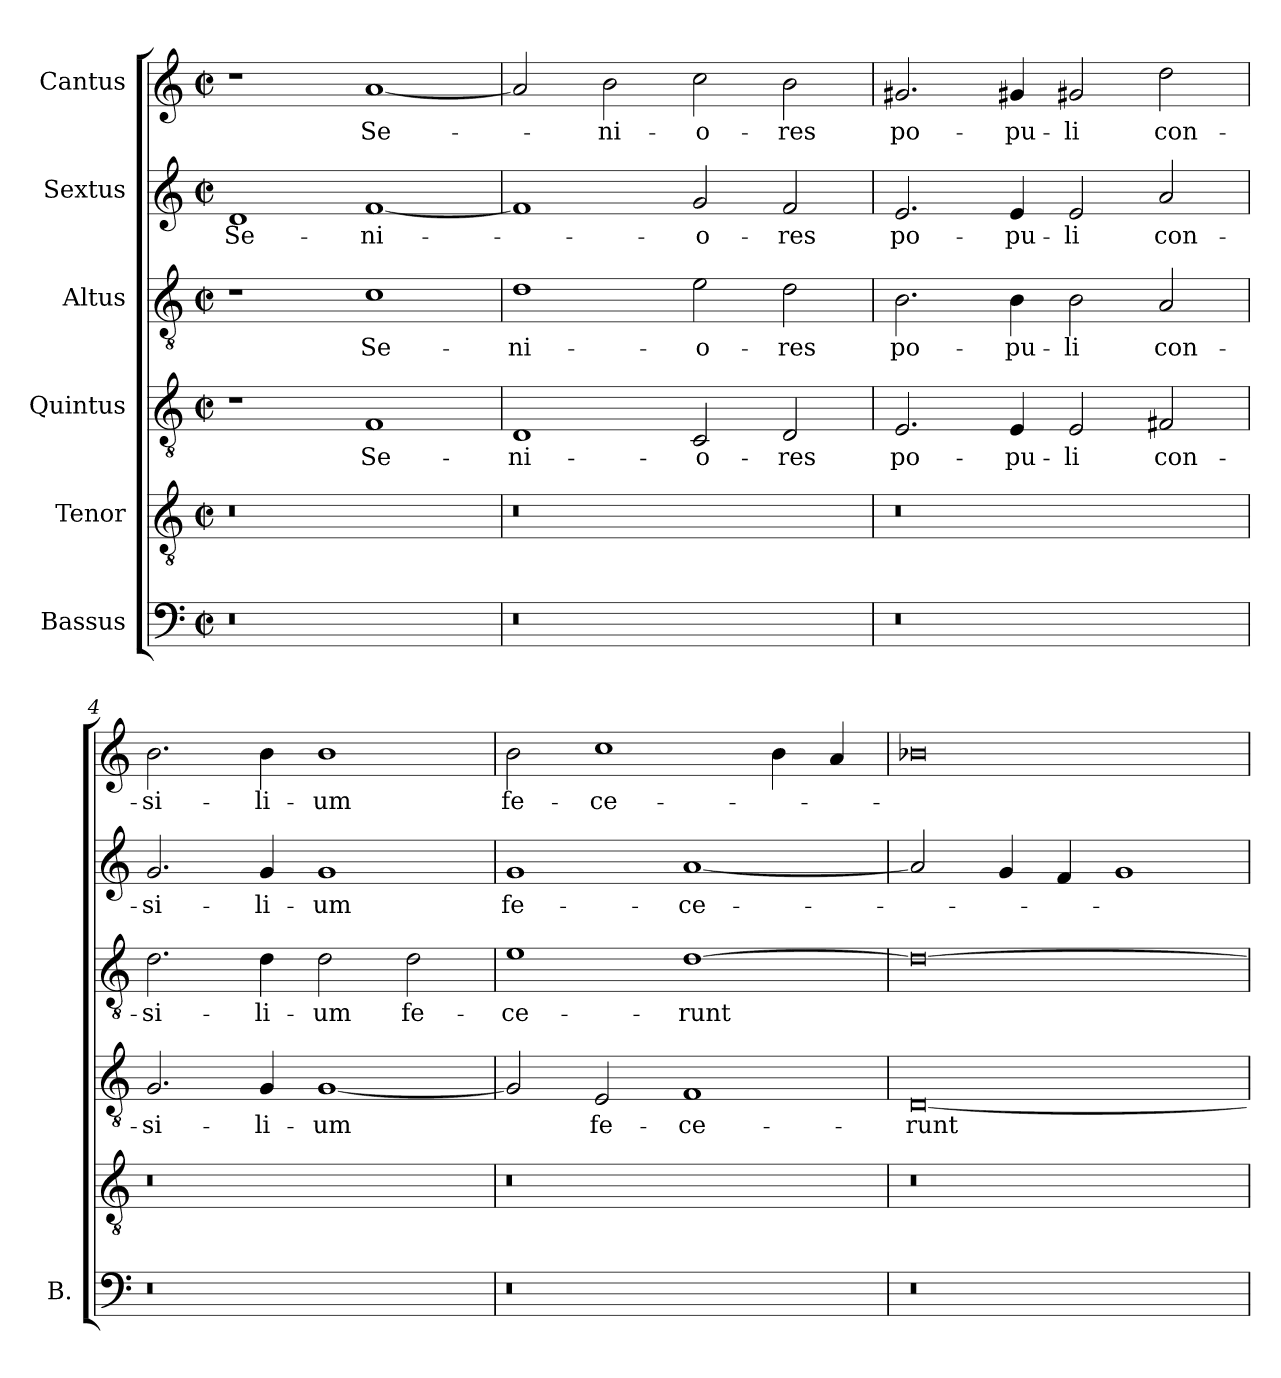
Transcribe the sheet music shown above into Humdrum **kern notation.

**kern	**kern	**kern	**text	**kern	**text	**kern	**text	**kern	**text
*part6	*part5	*part4	*part4	*part3	*part3	*part2	*part2	*part1	*part1
*staff6	*staff5	*staff4	*staff4	*staff3	*staff3	*staff2	*staff2	*staff1	*staff1
*I"Bassus	*I"Tenor	*I"Quintus	*	*I"Altus	*	*I"Sextus	*	*I"Cantus	*
*I'B.	*	*	*	*	*	*	*	*	*
*clefF4	*clefGv2	*clefGv2	*	*clefGv2	*	*clefG2	*	*clefG2	*
*k[]	*k[]	*k[]	*	*k[]	*	*k[]	*	*k[]	*
*C:	*C:	*C:	*	*C:	*	*C:	*	*C:	*
*M2/2	*M2/2	*M2/2	*	*M2/2	*	*M2/2	*	*M2/2	*
*met(c|)	*met(c|)	*met(c|)	*	*met(c|)	*	*met(c|)	*	*met(c|)	*
=1	=1	=1	=1	=1	=1	=1	=1	=1	=1
!LO:N:vis=0	!LO:N:vis=0	!	!	!	!	!	!	!	!
1r	1r	1r	.	1r	.	1d/	Se-	1r	.
1ryy	1ryy	1F/	Se-	1c\	Se-	[1f/	-ni-	[1a/	Se-
=2	=2	=2	=2	=2	=2	=2	=2	=2	=2
!LO:N:vis=0	!LO:N:vis=0	!	!	!	!	!	!	!	!
1r	1r	1D/	-ni-	1d\	-ni-	1f/]	.	2a/]	.
.	.	.	.	.	.	.	.	2b\	-ni-
1ryy	1ryy	2C/	-o-	2e\	-o-	2g/	-o-	2cc\	-o-
.	.	2D/	-res	2d\	-res	2f/	-res	2b\	-res
=3	=3	=3	=3	=3	=3	=3	=3	=3	=3
!LO:N:vis=0	!LO:N:vis=0	!	!	!	!	!	!	!	!
1r	1r	2.E/	po-	2.B\	po-	2.e/	po-	2.g#X/	po-
.	.	4E/	-pu-	4B\	-pu-	4e/	-pu-	4g#X/	-pu-
1ryy	1ryy	2E/	-li	2B\	-li	2e/	-li	2g#X/	-li
.	.	2F#X/	con-	2A/	con-	2a/	con-	2dd\	con-
=4	=4	=4	=4	=4	=4	=4	=4	=4	=4
!LO:N:vis=0	!LO:N:vis=0	!	!	!	!	!	!	!	!
1r	1r	2.G/	-si-	2.d\	-si-	2.g/	-si-	2.b\	-si-
.	.	4G/	-li-	4d\	-li-	4g/	-li-	4b\	-li-
1ryy	1ryy	[1G/	-um	2d\	-um	1g/	-um	1b\	-um
.	.	.	.	2d\	fe-	.	.	.	.
=5	=5	=5	=5	=5	=5	=5	=5	=5	=5
!LO:N:vis=0	!LO:N:vis=0	!	!	!	!	!	!	!	!
1r	1r	2G/]	.	1e\	-ce-	1g/	fe-	2b\	fe-
.	.	2E/	fe-	.	.	.	.	1cc\	-ce-
1ryy	1ryy	1F/	-ce-	[1d\	-runt	[1a/	-ce-	.	.
.	.	.	.	.	.	.	.	4b\	.
.	.	.	.	.	.	.	.	4a/	.
=6	=6	=6	=6	=6	=6	=6	=6	=6	=6
!LO:N:vis=0	!LO:N:vis=0	!	!	!	!	!	!	!	!
1r	1r	[0D/	-runt	0d\_	.	2a/]	.	0b-X\	.
.	.	.	.	.	.	4g/	.	.	.
.	.	.	.	.	.	4f/	.	.	.
1ryy	1ryy	.	.	.	.	1g/	.	.	.
=	=	=	=	=	=	=	=	=	=
*-	*-	*-	*-	*-	*-	*-	*-	*-	*-
